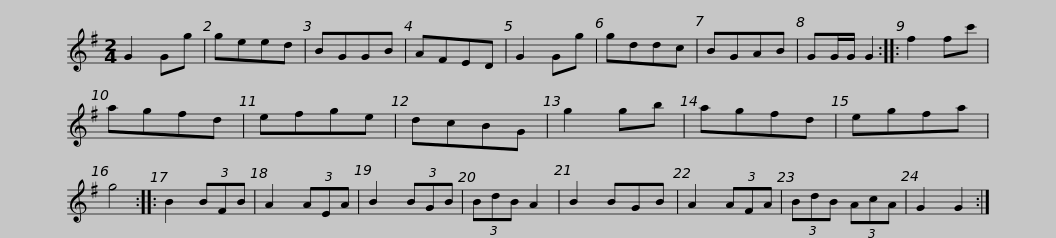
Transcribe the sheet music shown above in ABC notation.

X:1
L:1/8
M:2/4
I:linebreak $
K:G
V:1 treble
V:1
 G2 Gg | geed | BGGB | AFED | G2 Gg | %5
 gddc | BGAB | GG/G/ G2 :: f2 fc' | agfd | %10
 efge |$ dcBG | g2 gb | agfd | egfa | %15
 g4 :: B2 (3BFB | A2 (3AEA | B2 (3BGB | (3BdB A2 | %20
 B2 BGB | A2 (3AFA |$ (3BdB (3AcA | G2 G2 :| %24
